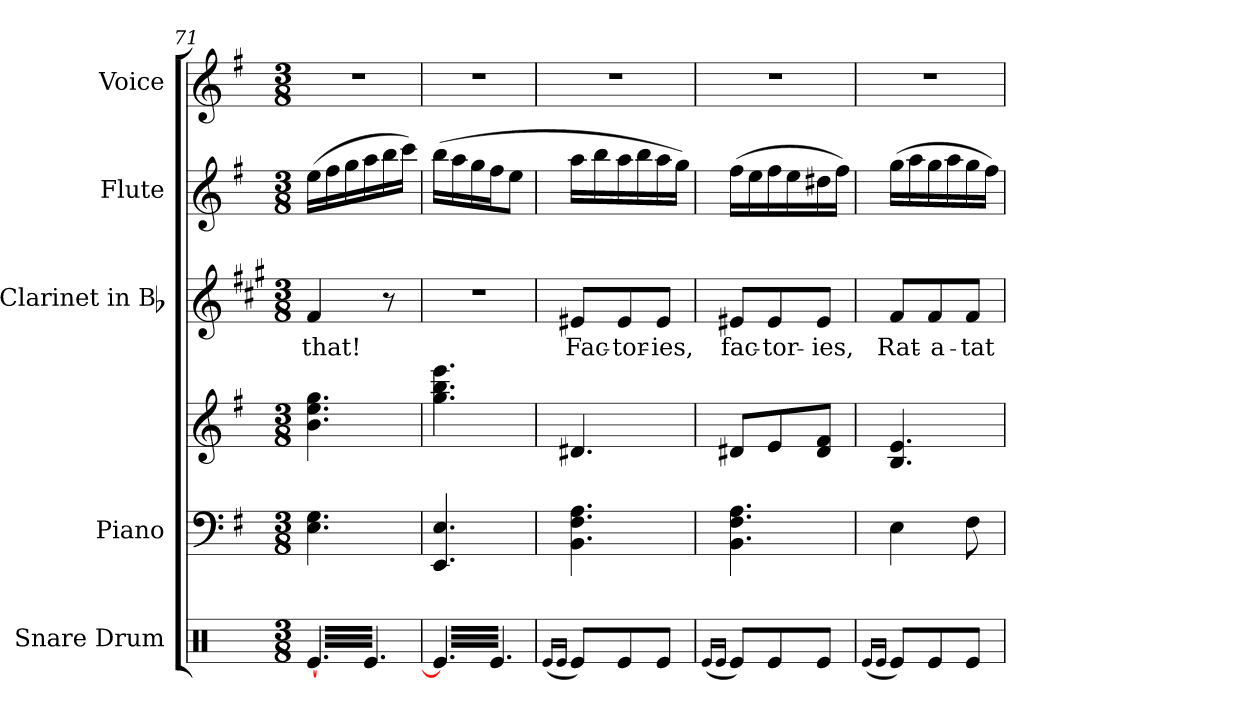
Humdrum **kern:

**kern	**kern	**kern	**kern	**text	**kern	**kern
*part5	*part4	*part4	*part3	*part3	*part2	*part1
*staff6	*staff5	*staff4	*staff3	*staff3	*staff2	*staff1
*I"Snare Drum	*I"Piano	*	*I"Clarinet in Bb	*	*I"Flute	*I"Voice
*I'S. D.	*I'Pno.	*	*I'Cl.	*	*I'Fl.	*I'Voice
*clefX	*clefF4	*clefG2	*clefG2	*	*clefG2	*clefG2
*	*	*	*ITrd1c2	*	*	*
*k[]	*k[f#]	*k[f#]	*k[f#]	*	*k[f#]	*k[f#]
*C:	*G:	*G:	*G:	*	*G:	*G:
*M3/8	*M3/8	*M3/8	*M3/8	*	*M3/8	*M3/8
=71	=71	=71	=71	=71	=71	=71
!	!	!	!	!LO:LY:b:color=#000000	!	!LO:N:vis=1
*tremolo	*	*	*	*	*	*
[32Rei/LLL	4.Ei\ 4.Gi	4.bi\ 4.eei 4.ggi	4ei/	that!	(16eei\LL	4.r
32Rei/	.	.	.	.	.	.
32Rei/	.	.	.	.	16ff#i\	.
32Rei/	.	.	.	.	.	.
32Rei/	.	.	.	.	16ggi\	.
32Rei/	.	.	.	.	.	.
32Rei/	.	.	.	.	16aai\	.
32Rei/	.	.	.	.	.	.
32Rei/	.	.	8r	.	16bbi\	.
32Rei/	.	.	.	.	.	.
32Rei/	.	.	.	.	16ccci\JJ)	.
32Rei/JJJ	.	.	.	.	.	.
!!LO:LB:g=z
=72	=72	=72	=72	=72	=72	=72
32Rei/]LLL	4.EEi/ 4.Ei	4.ggi\ 4.bbi 4.eeei	4.r	.	(16bbi\LL	4.r
32Rei/	.	.	.	.	.	.
32Rei/	.	.	.	.	16aai\	.
32Rei/	.	.	.	.	.	.
32Rei/	.	.	.	.	16ggi\	.
32Rei/	.	.	.	.	.	.
32Rei/	.	.	.	.	16ff#i\J	.
32Rei/	.	.	.	.	.	.
32Rei/	.	.	.	.	8eei\J	.
32Rei/	.	.	.	.	.	.
32Rei/	.	.	.	.	.	.
32Rei/JJJ	.	.	.	.	.	.
*Xtremolo	*	*	*	*	*	*
=73	=73	=73	=73	=73	=73	=73
(16qRei/LL	.	.	.	.	.	.
16qRei/JJ	.	.	.	.	.	.
!	!	!	!	!LO:LY:b:color=#000000	!	!LO:N:vis=1
8Rei/L)	4.BBi\ 4.F#i 4.Ai	4.d#Xi/	8d#Xi/L	Fac-	16aai\LL	4.r
.	.	.	.	.	16bbi\	.
!	!	!	!	!LO:LY:b:color=#000000	!	!
8Rei/	.	.	8d#i/	-tor-	16aai\	.
.	.	.	.	.	16bbi\	.
!	!	!	!	!LO:LY:b:color=#000000	!	!
8Rei/J	.	.	8d#i/J	-ies,	16aai\	.
.	.	.	.	.	16ggi\JJ)	.
=74	=74	=74	=74	=74	=74	=74
(16qRei/LL	.	.	.	.	.	.
16qRei/JJ	.	.	.	.	.	.
!	!	!	!	!LO:LY:b:color=#000000	!	!LO:N:vis=1
8Rei/L)	4.BBi\ 4.F#i 4.Ai	8d#Xi/L	8d#Xi/L	fac-	(16ff#i\LL	4.r
.	.	.	.	.	16eei\	.
!	!	!	!	!LO:LY:b:color=#000000	!	!
8Rei/	.	8ei/	8d#i/	-tor-	16ff#i\	.
.	.	.	.	.	16eei\	.
!	!	!	!	!LO:LY:b:color=#000000	!	!
8Rei/J	.	8d#i/ 8f#iJ	8d#i/J	-ies,	16dd#Xi\	.
.	.	.	.	.	16ff#i\JJ)	.
=75	=75	=75	=75	=75	=75	=75
(16qRei/LL	.	.	.	.	.	.
16qRei/JJ	.	.	.	.	.	.
!	!	!	!	!LO:LY:b:color=#000000	!	!LO:N:vis=1
8Rei/L)	4Ei\	4.Bi/ 4.ei	8ei/L	Rat-	(16ggi\LL	4.r
.	.	.	.	.	16aai\	.
!	!	!	!	!LO:LY:b:color=#000000	!	!
8Rei/	.	.	8ei/	-a-	16ggi\	.
.	.	.	.	.	16aai\	.
!	!	!	!	!LO:LY:b:color=#000000	!	!
8Rei/J	8F#i\	.	8ei/J	-tat-	16ggi\	.
.	.	.	.	.	16ff#i\JJ)	.
=	=	=	=	=	=	=
*-	*-	*-	*-	*-	*-	*-
